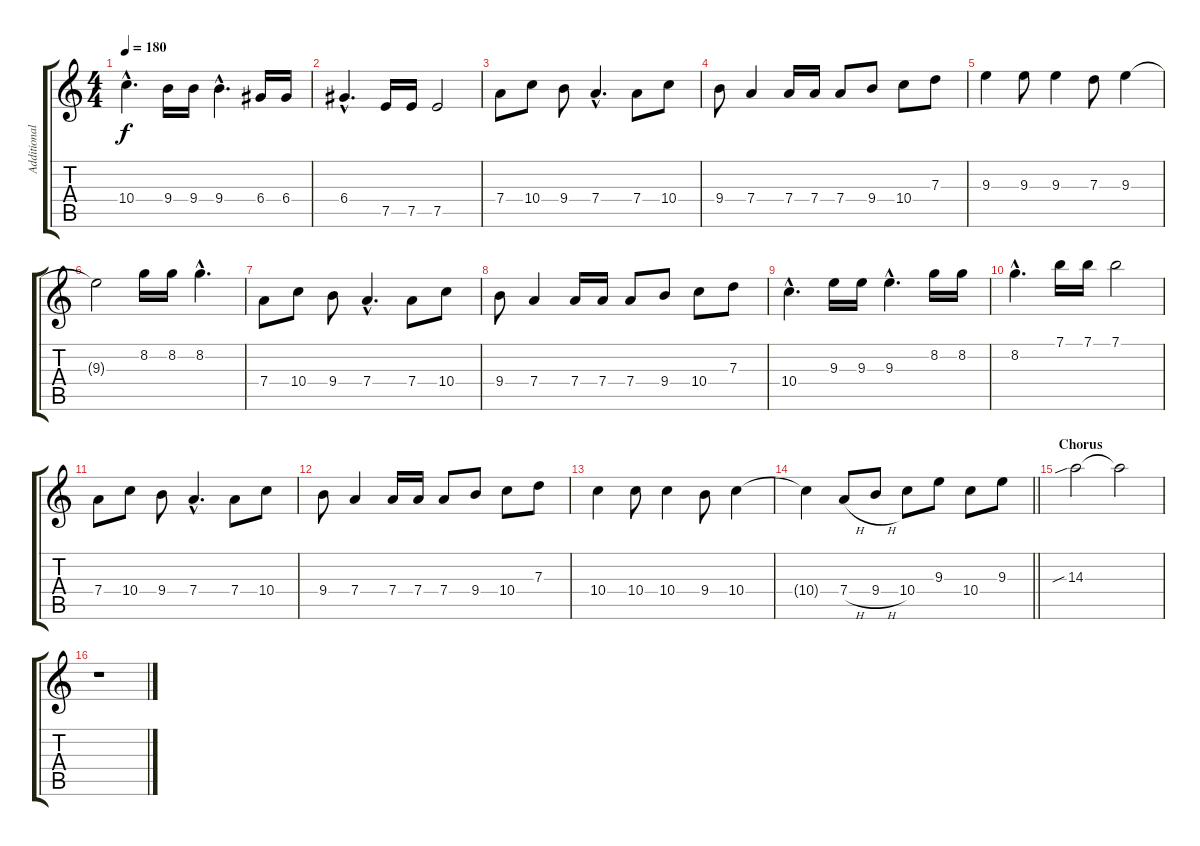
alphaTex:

\track ("Additional gtr" "Additional") {instrument overdrivenguitar}
\staff {score tabs}
\tuning (E4 B3 G3 D3 A2 E2) {hide}
\ts (4 4)
\tempo 180
\clef g2
\ks c
10.4{hac}.4{d dy f} 9.4.16 9.4.16 9.4{hac}.4{d} 6.4.16 6.4.16 |
6.4{hac}.4{d} 7.5.16 7.5.16 7.5.2 |
7.4.8 10.4.8 9.4.8 7.4{hac}.4{d} 7.4.8 10.4.8 |
9.4.8 7.4.4 7.4.16 7.4.16 7.4.8 9.4.8 10.4.8 7.3.8 |
9.3.4 9.3.8 9.3.4 7.3.8 9.3.4 |
9.3{t}.2 8.2.16 8.2.16 8.2{hac}.4{d} |
7.4.8 10.4.8 9.4.8 7.4{hac}.4{d} 7.4.8 10.4.8 |
9.4.8 7.4.4 7.4.16 7.4.16 7.4.8 9.4.8 10.4.8 7.3.8 |
10.4{hac}.4{d} 9.3.16 9.3.16 9.3{hac}.4{d} 8.2.16 8.2.16 |
8.2{hac}.4{d} 7.1.16 7.1.16 7.1.2 |
7.4.8 10.4.8 9.4.8 7.4{hac}.4{d} 7.4.8 10.4.8 |
9.4.8 7.4.4 7.4.16 7.4.16 7.4.8 9.4.8 10.4.8 7.3.8 |
10.4.4 10.4.8 10.4.4 9.4.8 10.4.4 |
\barLineRight lightlight
10.4{t}.4 7.4{h}.8 9.4{h}.8 10.4.8 9.3.8 10.4.8 9.3.8 |
\section ("" "Chorus")
14.3{sib}.2 14.3{t}.2{volume 0} |
r.1
